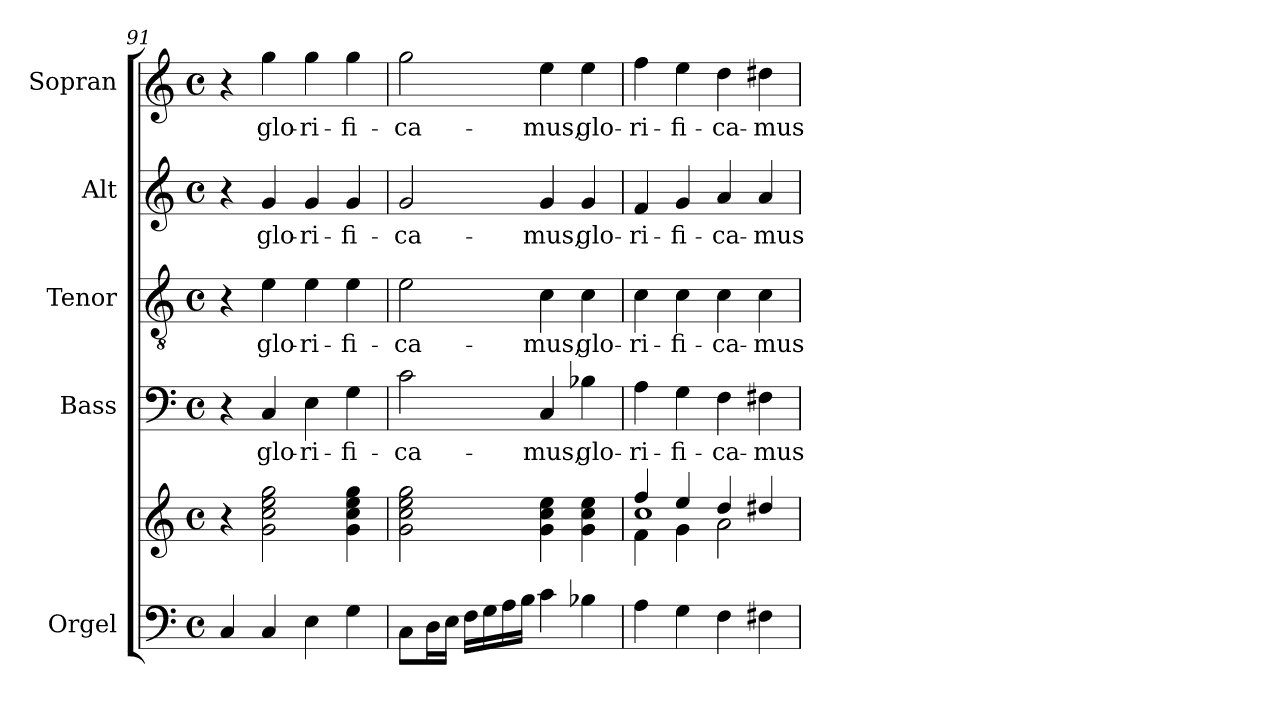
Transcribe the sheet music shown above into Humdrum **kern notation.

**kern	**kern	**kern	**text	**kern	**text	**kern	**text	**kern	**text
*part5	*part5	*part4	*part4	*part3	*part3	*part2	*part2	*part1	*part1
*staff6	*staff5	*staff4	*staff4	*staff3	*staff3	*staff2	*staff2	*staff1	*staff1
*I"Orgel	*	*I"Bass	*	*I"Tenor	*	*I"Alt	*	*I"Sopran	*
*I'Org.	*	*I'B.	*	*I'T.	*	*I'A.	*	*I'S.	*
*clefF4	*clefG2	*clefF4	*	*clefGv2	*	*clefG2	*	*clefG2	*
*k[]	*k[]	*k[]	*	*k[]	*	*k[]	*	*k[]	*
*C:	*C:	*C:	*	*C:	*	*C:	*	*C:	*
*M4/4	*M4/4	*M4/4	*	*M4/4	*	*M4/4	*	*M4/4	*
*met(c)	*met(c)	*met(c)	*	*met(c)	*	*met(c)	*	*met(c)	*
=91	=91	=91	=91	=91	=91	=91	=91	=91	=91
4C/	4r	4r	.	4r	.	4r	.	4r	.
!	!	!	!LO:LY:b	!	!LO:LY:b	!	!LO:LY:b	!	!LO:LY:b
4C/	2g\ 2cc\ 2ee\ 2gg\	4C/	glo-	4e\	glo-	4g/	glo-	4gg\	glo-
!	!	!	!LO:LY:b	!	!LO:LY:b	!	!LO:LY:b	!	!LO:LY:b
4E\	.	4E\	-ri-	4e\	-ri-	4g/	-ri-	4gg\	-ri-
!	!	!	!LO:LY:b	!	!LO:LY:b	!	!LO:LY:b	!	!LO:LY:b
4G\	4g\ 4cc\ 4ee\ 4gg\	4G\	-fi-	4e\	-fi-	4g/	-fi-	4gg\	-fi-
=92	=92	=92	=92	=92	=92	=92	=92	=92	=92
!	!	!	!LO:LY:b	!	!LO:LY:b	!	!LO:LY:b	!	!LO:LY:b
8C\L	2g\ 2cc\ 2ee\ 2gg\	2c\	-ca-	2e\	-ca-	2g/	-ca-	2gg\	-ca-
16D\L	.	.	.	.	.	.	.	.	.
16E\JJ	.	.	.	.	.	.	.	.	.
16F\LL	.	.	.	.	.	.	.	.	.
16G\	.	.	.	.	.	.	.	.	.
16A\	.	.	.	.	.	.	.	.	.
16B\JJ	.	.	.	.	.	.	.	.	.
!	!	!	!LO:LY:b	!	!LO:LY:b	!	!LO:LY:b	!	!LO:LY:b
4c\	4g\ 4cc\ 4ee\	4C/	-mus,	4c\	-mus,	4g/	-mus,	4ee\	-mus,
!	!	!	!LO:LY:b	!	!LO:LY:b	!	!LO:LY:b	!	!LO:LY:b
4B-X\	4g\ 4cc\ 4ee\	4B-X\	glo-	4c\	glo-	4g/	glo-	4ee\	glo-
=93	=93	=93	=93	=93	=93	=93	=93	=93	=93
*	*^	*	*	*	*	*	*	*	*
*	*	*^	*	*	*	*	*	*	*	*
!	!	!	!	!	!LO:LY:b	!	!LO:LY:b	!	!LO:LY:b	!	!LO:LY:b
4A\	4ff/	4f\	1cc	4A\	-ri-	4c\	-ri-	4f/	-ri-	4ff\	-ri-
!	!	!	!	!	!LO:LY:b	!	!LO:LY:b	!	!LO:LY:b	!	!LO:LY:b
4G\	4ee/	4g\	.	4G\	-fi-	4c\	-fi-	4g/	-fi-	4ee\	-fi-
!	!	!	!	!	!LO:LY:b	!	!LO:LY:b	!	!LO:LY:b	!	!LO:LY:b
4F\	4dd/	2a\	.	4F\	-ca-	4c\	-ca-	4a/	-ca-	4dd\	-ca-
!	!	!	!	!	!LO:LY:b	!	!LO:LY:b	!	!LO:LY:b	!	!LO:LY:b
4F#X\	4dd#X/	.	.	4F#X\	-mus	4c\	-mus	4a/	-mus	4dd#X\	-mus
*	*v	*v	*v	*	*	*	*	*	*	*	*
=	=	=	=	=	=	=	=	=	=
*-	*-	*-	*-	*-	*-	*-	*-	*-	*-
